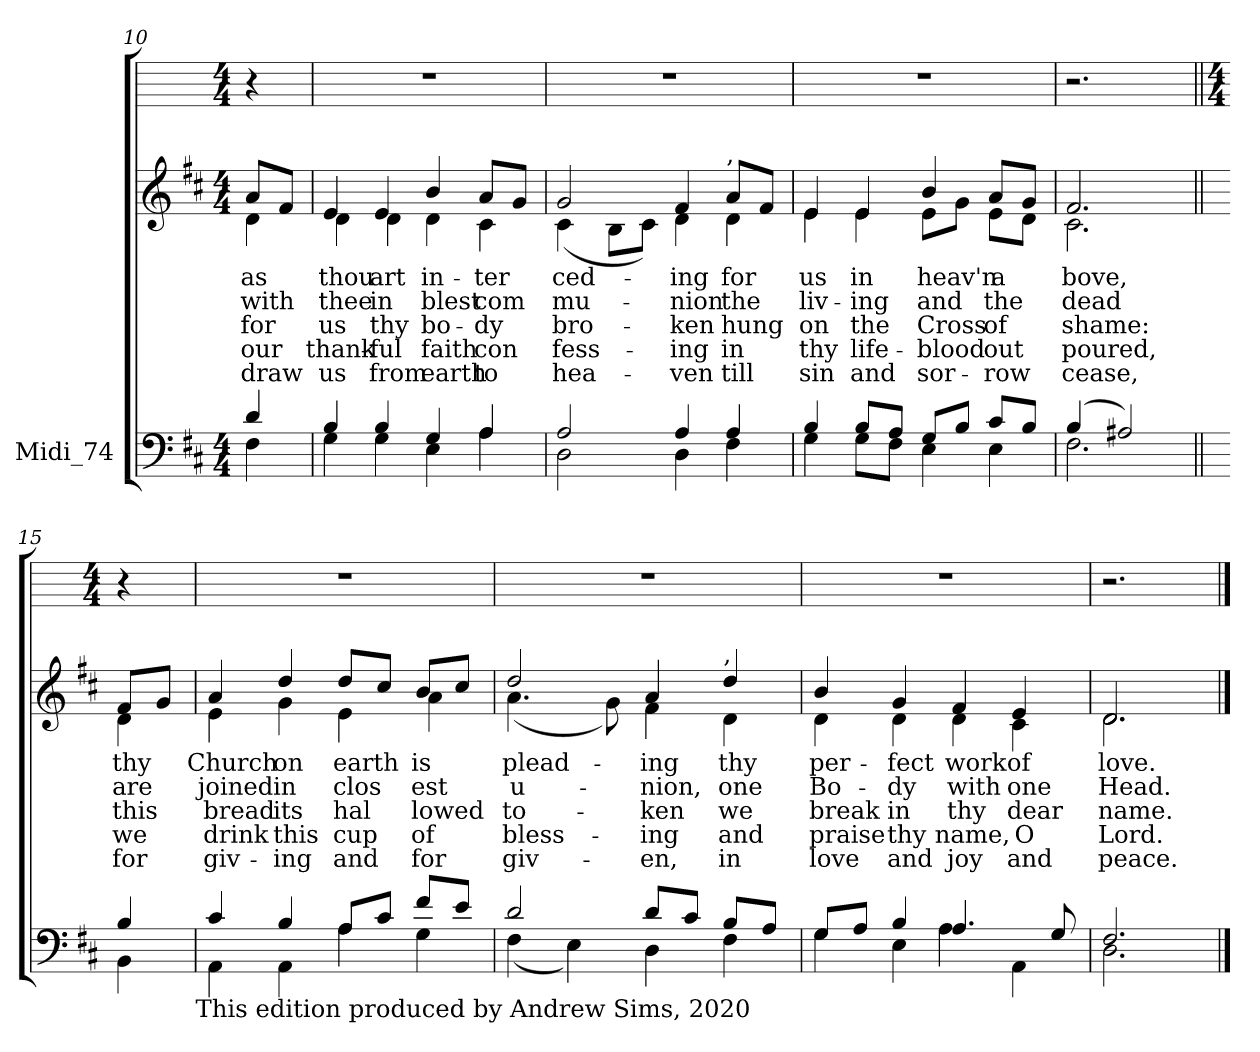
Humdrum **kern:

**kern	**kern	**text	**text	**text	**text	**text	**kern
*part3	*part2	*part2	*part2	*part2	*part2	*part2	*part1
*staff3	*staff2	*staff2	*staff2	*staff2	*staff2	*staff2	*staff1
*I"Midi_74	*	*	*	*	*	*	*
!!LO:LB:g=z
*clefF4	*clefG2	*	*	*	*	*	*
*k[f#c#]	*k[f#c#]	*	*	*	*	*	*
*D:	*D:	*	*	*	*	*	*
*M4/4	*M4/4	*	*	*	*	*	*M4/4
=10	=10	=10	=10	=10	=10	=10	=10
*^	*	*	*	*	*	*	*
!	!	!	!LO:LY:b	!LO:LY:b	!LO:LY:b	!LO:LY:b	!LO:LY:b	!
*	*	*^	*	*	*	*	*	*
4d	4F#\	8a/L	4d\	as	with	for	our	draw	4r
.	.	8f#/J	.	.	.	.	.	.	.
=11	=11	=11	=11	=11	=11	=11	=11	=11	=11
!	!	!	!	!LO:LY:b	!LO:LY:b	!LO:LY:b	!LO:LY:b	!LO:LY:b	!
4B/	4G\	4e/	4d\	thou	thee	us	thank-	-us	1r
!	!	!	!	!LO:LY:b	!LO:LY:b	!LO:LY:b	!LO:LY:b	!LO:LY:b	!
4B/	4G\	4e/	4d\	art	in	thy	ful	from	.
!	!	!	!	!LO:LY:b	!LO:LY:b	!LO:LY:b	!LO:LY:b	!LO:LY:b	!
4G/	4E\	4b/	4d\	in-	-blest	bo-	-faith	earth	.
!	!	!	!	!LO:LY:b	!LO:LY:b	!LO:LY:b	!LO:LY:b	!LO:LY:b	!
4A/	4A\	8a/L	4c#\	ter	com	dy	con	to	.
.	.	8g/J	.	.	.	.	.	.	.
=12	=12	=12	=12	=12	=12	=12	=12	=12	=12
!	!	!	!	!LO:LY:b	!LO:LY:b	!LO:LY:b	!LO:LY:b	!LO:LY:b	!
2A/	2D\	2g/	(<4c#	ced-	-mu-	-bro-	-fess-	-hea-	1r
.	.	.	8BL	.	.	.	.	.	.
.	.	.	8c#J)	.	.	.	.	.	.
!	!	!	!	!LO:LY:b	!LO:LY:b	!LO:LY:b	!LO:LY:b	!LO:LY:b	!
4A/	4D\	4f#/	4d\	-ing	nion	ken	ing	ven	.
!	!	!LO:TX:a:t=,	!	!	!	!	!	!	!
!	!	!	!	!LO:LY:b	!LO:LY:b	!LO:LY:b	!LO:LY:b	!LO:LY:b	!
4A/	4F#\	8a/L	4d\	for	the	hung	in	till	.
.	.	8f#/J	.	.	.	.	.	.	.
=13	=13	=13	=13	=13	=13	=13	=13	=13	=13
!	!	!	!	!LO:LY:b	!LO:LY:b	!LO:LY:b	!LO:LY:b	!LO:LY:b	!
4B/	4G\	4e/	4e\	us	liv-	-on	thy	sin	1r
!	!	!	!	!LO:LY:b	!LO:LY:b	!LO:LY:b	!LO:LY:b	!LO:LY:b	!
8B/L	8G\L	4e/	4e\	in	ing	the	life-	-and	.
8A/J	8F#\J	.	.	.	.	.	.	.	.
!	!	!	!	!LO:LY:b	!LO:LY:b	!LO:LY:b	!LO:LY:b	!LO:LY:b	!
8G/L	4E\	4b/	8e\L	heav'n	and	Cross	blood	sor-	.
8B/J	.	.	8g\J	.	.	.	.	.	.
!	!	!	!	!LO:LY:b	!LO:LY:b	!LO:LY:b	!LO:LY:b	!LO:LY:b	!
8c#/L	4E\	8a/L	8e\L	-a	the	of	out	row	.
8B/J	.	8g/J	8d\J	.	.	.	.	.	.
=14	=14	=14	=14	=14	=14	=14	=14	=14	=14
!	!	!	!	!LO:LY:b	!LO:LY:b	!LO:LY:b	!LO:LY:b	!LO:LY:b	!
(>4B/	2.F#\	2.f#/	2.c#\	bove,	dead	shame:	poured,	cease,	2.r
2A#X/)	.	.	.	.	.	.	.	.	.
!!LO:LB:g=z
=15||	=15||	=15||	=15||	=15||	=15||	=15||	=15||	=15||	=15||
*	*	*	*	*	*	*	*	*	*M4/4
!	!	!	!	!LO:LY:b	!LO:LY:b	!LO:LY:b	!LO:LY:b	!LO:LY:b	!
4B/	4BB\	8f#/L	4d\	thy	are	this	we	for	4r
.	.	8g/J	.	.	.	.	.	.	.
!LO:TX:b:t=This edition produced by Andrew Sims, 2020	!	!	!	!	!	!	!	!	!
=16	=16	=16	=16	=16	=16	=16	=16	=16	=16
!	!	!	!	!LO:LY:b	!LO:LY:b	!LO:LY:b	!LO:LY:b	!LO:LY:b	!
4c#/	4AA\	4a/	4e\	Church	joined	bread	drink	giv-	1r
!	!	!	!	!LO:LY:b	!LO:LY:b	!LO:LY:b	!LO:LY:b	!LO:LY:b	!
4B/	4AA\	4dd/	4g\	-on	in	its	this	ing	.
!	!	!	!	!LO:LY:b	!LO:LY:b	!LO:LY:b	!LO:LY:b	!LO:LY:b	!
8A/L	4A\	8dd/L	4e\	earth	clos	hal	cup	and	.
8c#/J	.	8cc#/J	.	.	.	.	.	.	.
!	!	!	!	!LO:LY:b	!LO:LY:b	!LO:LY:b	!LO:LY:b	!LO:LY:b	!
8f#L	4G\	8b/L	4a\	is	est	lowed	of	for	.
8eJ	.	8cc#/J	.	.	.	.	.	.	.
=17	=17	=17	=17	=17	=17	=17	=17	=17	=17
!	!	!	!	!LO:LY:b	!LO:LY:b	!LO:LY:b	!LO:LY:b	!LO:LY:b	!
2d/	(<4F#\	2dd/	(<4.a\	plead-	-u-	-to-	-bless-	-giv-	1r
.	4E\)	.	.	.	.	.	.	.	.
.	.	.	8g\)	.	.	.	.	.	.
!	!	!	!	!LO:LY:b	!LO:LY:b	!LO:LY:b	!LO:LY:b	!LO:LY:b	!
8dL	4D\	4a/	4f#\	-ing	nion,	ken	ing	en,	.
8c#J	.	.	.	.	.	.	.	.	.
!	!	!LO:TX:a:t=,	!	!	!	!	!	!	!
!	!	!	!	!LO:LY:b	!LO:LY:b	!LO:LY:b	!LO:LY:b	!LO:LY:b	!
8B/L	4F#\	4dd/	4d\	thy	one	we	and	in	.
8A/J	.	.	.	.	.	.	.	.	.
=18	=18	=18	=18	=18	=18	=18	=18	=18	=18
!	!	!	!	!LO:LY:b	!LO:LY:b	!LO:LY:b	!LO:LY:b	!LO:LY:b	!
8G/L	4G\	4b/	4d\	per-	-Bo-	-break	praise	love	1r
8A/J	.	.	.	.	.	.	.	.	.
!	!	!	!	!LO:LY:b	!LO:LY:b	!LO:LY:b	!LO:LY:b	!LO:LY:b	!
4B/	4E\	4g/	4d\	fect	dy	in	thy	and	.
!	!	!	!	!LO:LY:b	!LO:LY:b	!LO:LY:b	!LO:LY:b	!LO:LY:b	!
4.A/	4A\	4f#/	4d\	work	with	thy	name,	joy	.
!	!	!	!	!LO:LY:b	!LO:LY:b	!LO:LY:b	!LO:LY:b	!LO:LY:b	!
.	4AA\	4e/	4c#\	of	one	dear	O	and	.
8G/	.	.	.	.	.	.	.	.	.
=19	=19	=19	=19	=19	=19	=19	=19	=19	=19
!	!	!	!	!LO:LY:b	!LO:LY:b	!LO:LY:b	!LO:LY:b	!LO:LY:b	!
2.F#/	2.D\	2.d/	2.d\	love.	Head.	name.	Lord.	peace.	2.r
*v	*v	*	*	*	*	*	*	*	*
*	*v	*v	*	*	*	*	*	*
==	==	==	==	==	==	==	==
*-	*-	*-	*-	*-	*-	*-	*-
